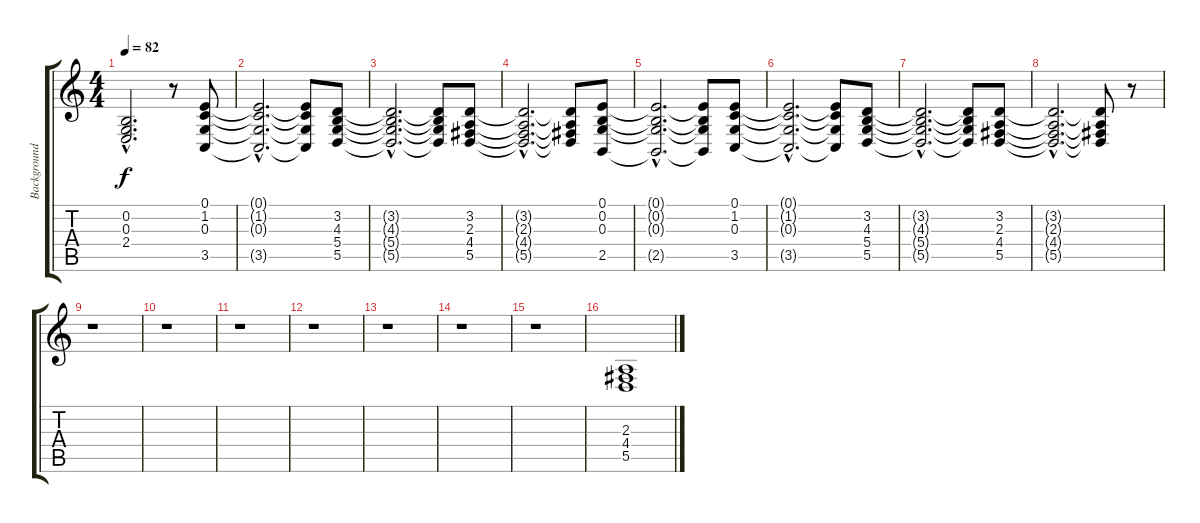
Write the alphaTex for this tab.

\track ("Background Chords (optional)" "Background") {instrument stringensemble2}
\staff {score tabs}
\tuning (E4 B3 G3 D3 A2 E2) {hide}
\ts (4 4)
\tempo 82
\clef g2
\ks c
(0.2{hac} 0.3{hac} 2.4{hac}).2{d dy f} r.8 (0.1 1.2 0.3 3.5).8 |
(0.1{hac t} 1.2{hac t} 0.3{hac t} 3.5{hac t}).2{d} (0.1{t} 1.2{t} 0.3{t} 3.5{t}).8 (3.2 4.3 5.4 5.5).8 |
(3.2{hac t} 4.3{hac t} 5.4{hac t} 5.5{hac t}).2{d} (3.2{t} 4.3{t} 5.4{t} 5.5{t}).8 (3.2 2.3 4.4 5.5).8 |
(3.2{hac t} 2.3{hac t} 4.4{hac t} 5.5{hac t}).2{d} (3.2{t} 2.3{t} 4.4{t} 5.5{t}).8 (0.1 0.2 0.3 2.5).8 |
(0.1{hac t} 0.2{hac t} 0.3{hac t} 2.5{hac t}).2{d} (0.1{t} 0.2{t} 0.3{t} 2.5{t}).8 (0.1 1.2 0.3 3.5).8 |
(0.1{hac t} 1.2{hac t} 0.3{hac t} 3.5{hac t}).2{d} (0.1{t} 1.2{t} 0.3{t} 3.5{t}).8 (3.2 4.3 5.4 5.5).8 |
(3.2{hac t} 4.3{hac t} 5.4{hac t} 5.5{hac t}).2{d} (3.2{t} 4.3{t} 5.4{t} 5.5{t}).8 (3.2 2.3 4.4 5.5).8 |
(3.2{hac t} 2.3{hac t} 4.4{hac t} 5.5{hac t}).2{d} (3.2{t} 2.3{t} 4.4{t} 5.5{t}).8 r.8 |
r.1 |
r.1 |
r.1 |
r.1 |
r.1 |
r.1 |
r.1 |
(2.3 4.4 5.5).1
